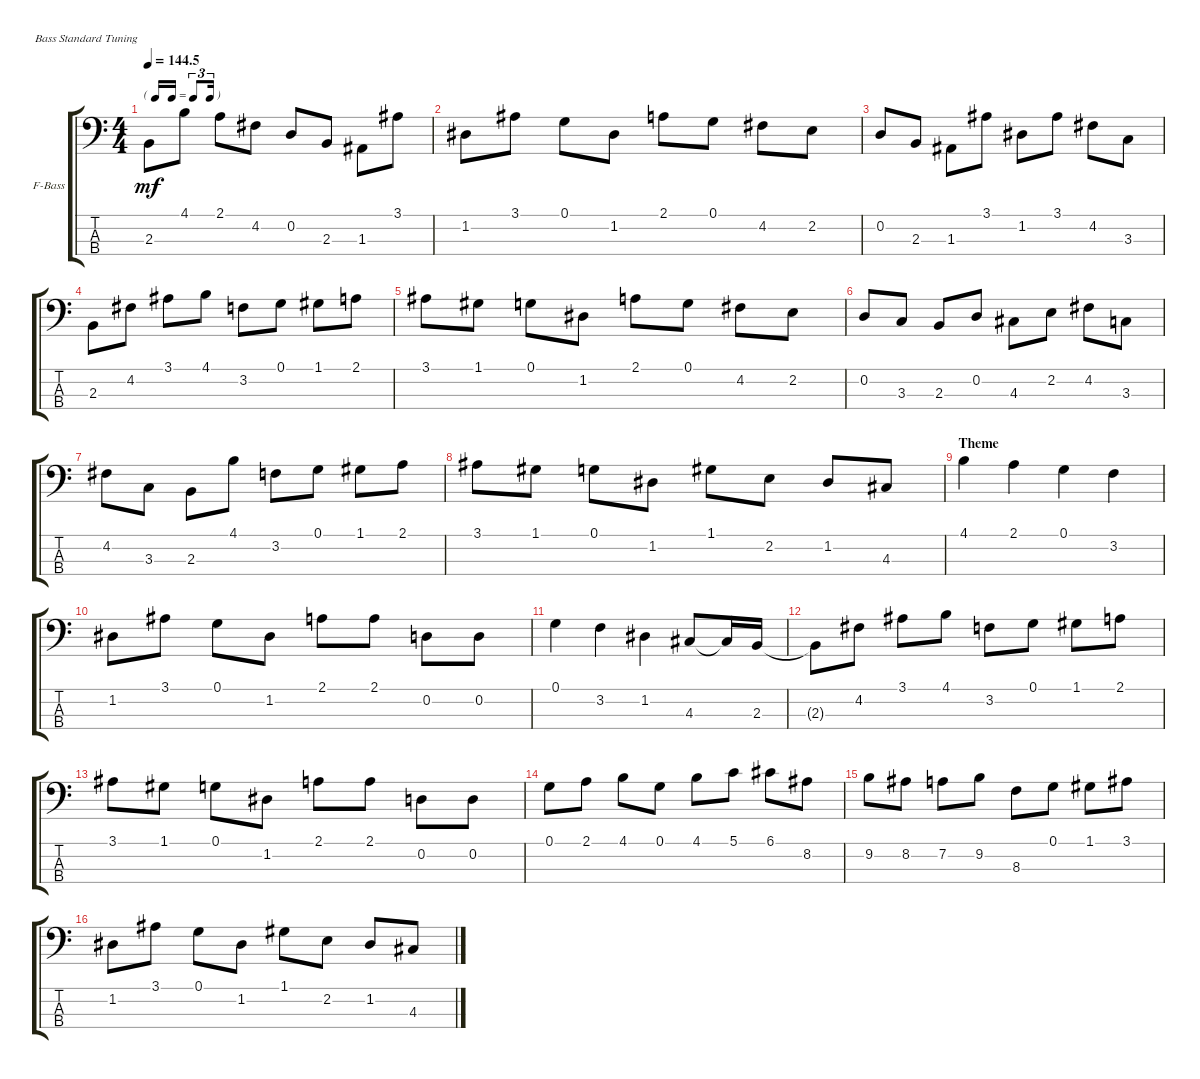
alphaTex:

\defaultSystemsLayout 4
\bracketExtendMode groupsimilarinstruments
\firstSystemTrackNameOrientation horizontal
\otherSystemsTrackNameOrientation horizontal
\track ("Fretless Bass" "F-Bass") {instrument fretlessbass}
\staff {score tabs}
\tuning (G2 D2 A1 E1)
\ts (4 4)
\tf triplet16th
\tempo
144.5
\accidentals auto
\clef f4
\ottava regular
\simile none
\scale
0.25
\ks c
2.3.8{dy mf} 4.1.8 2.1.8 4.2.8 0.2.8 2.3.8 1.3.8 3.1.8 |
\scale
0.25 1.2.8 3.1.8 0.1.8 1.2.8 2.1.8 0.1.8 4.2.8 2.2.8 |
\scale
0.25 0.2.8 2.3.8 1.3.8 3.1.8 1.2.8 3.1.8 4.2.8 3.3.8 |
\scale
0.25 2.3.8 4.2.8 3.1.8 4.1.8 3.2.8 0.1.8 1.1.8 2.1.8 |
\scale
0.25 3.1.8 1.1.8 0.1.8 1.2.8 2.1.8 0.1.8 4.2.8 2.2.8 |
\scale
0.25 0.2.8 3.3.8 2.3.8 0.2.8 4.3.8 2.2.8 4.2.8 3.3.8 |
\scale
0.25 4.2.8 3.3.8 2.3.8 4.1.8 3.2.8 0.1.8 1.1.8 2.1.8 |
\scale
0.25 3.1.8 1.1.8 0.1.8 1.2.8 1.1.8 2.2.8 1.2.8 4.3.8 |
\section ("" "Theme")
\scale
0.25 4.1.4 2.1.4 0.1.4 3.2.4 |
\scale
0.25 1.2.8 3.1.8 0.1.8 1.2.8 2.1.8 2.1.8 0.2.8 0.2.8 |
\scale
0.25 0.1.4 3.2.4 1.2.4 4.3.8 4.3{t}.16 2.3.16 |
\scale
0.25 2.3{t}.8 4.2.8 3.1.8 4.1.8 3.2.8 0.1.8 1.1.8 2.1.8 |
\scale
0.25 3.1.8 1.1.8 0.1.8 1.2.8 2.1.8 2.1.8 0.2.8 0.2.8 |
\scale
0.25 0.1.8 2.1.8 4.1.8 0.1.8 4.1.8 5.1.8 6.1.8 8.2.8 |
\scale
0.25 9.2.8 8.2.8 7.2.8 9.2.8 8.3.8 0.1.8 1.1.8 3.1.8 |
\scale
0.25 1.2.8 3.1.8 0.1.8 1.2.8 1.1.8 2.2.8 1.2.8 4.3.8
